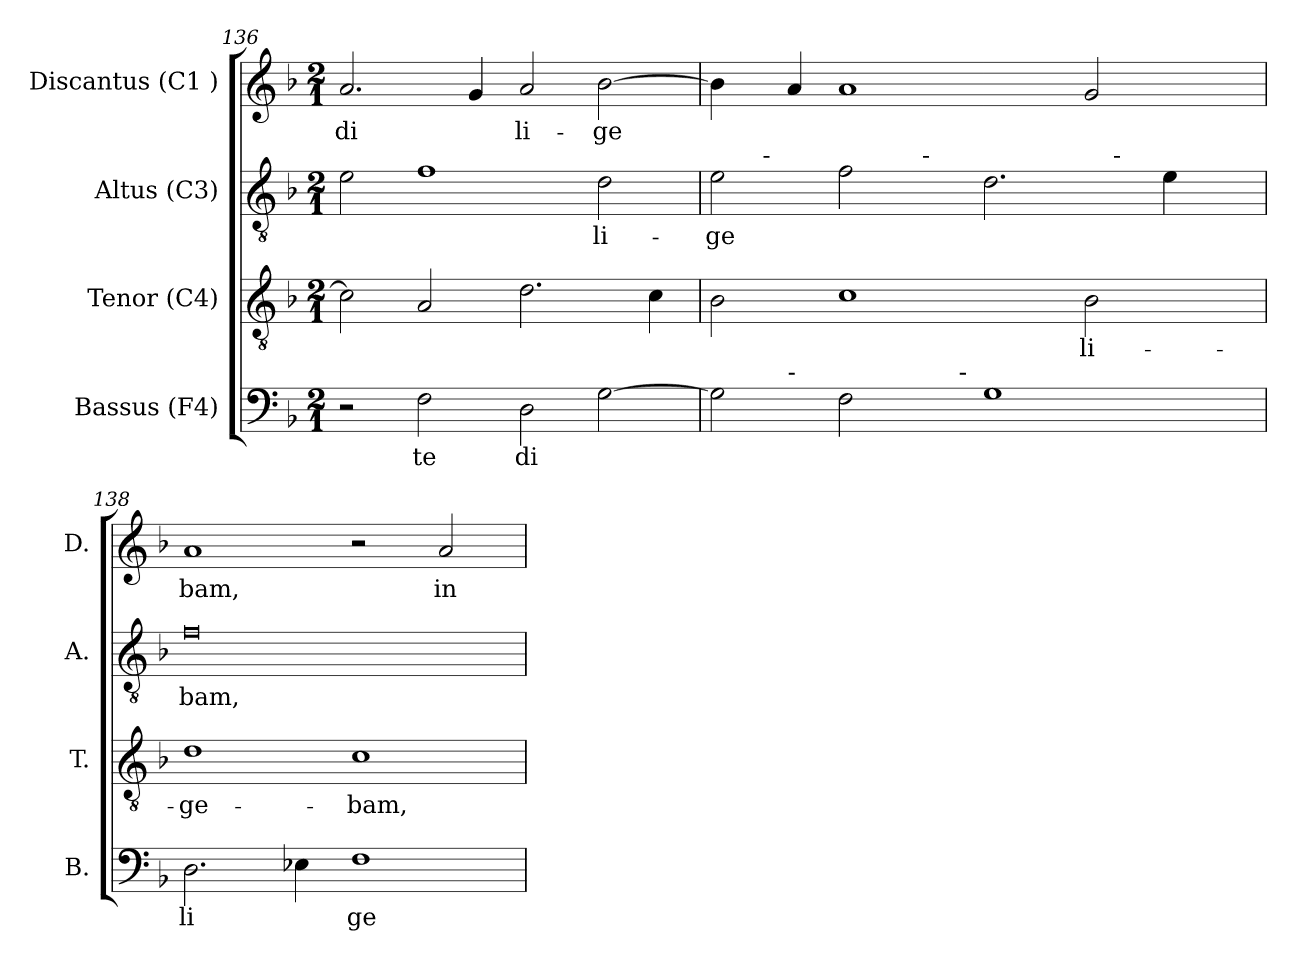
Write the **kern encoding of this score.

**kern	**text	**kern	**text	**kern	**text	**kern	**text
*part4	*part4	*part3	*part3	*part2	*part2	*part1	*part1
*staff4	*staff4	*staff3	*staff3	*staff2	*staff2	*staff1	*staff1
*I"Bassus (F4)	*	*I"Tenor (C4)	*	*I"Altus (C3)	*	*I"Discantus (C1 )	*
*I'B.	*	*I'T.	*	*I'A.	*	*I'D.	*
*clefF4	*	*clefGv2	*	*clefGv2	*	*clefG2	*
*k[b-]	*	*k[b-]	*	*k[b-]	*	*k[b-]	*
*F:	*	*F:	*	*F:	*	*F:	*
*M2/1	*	*M2/1	*	*M2/1	*	*M2/1	*
=136	=136	=136	=136	=136	=136	=136	=136
!	!	!	!LO:LY:b:cj	!	!LO:LY:b:cj	!	!LO:LY:b:cj
2r	.	2c\]	--	2e\	--	2.a/	di-
!	!LO:LY:b	!	!LO:LY:b:cj	!	!LO:LY:b:cj	!	!
2F\	te	2A/	--	1f	--	.	.
!	!	!	!	!	!	!	!LO:LY:b:cj
.	.	.	.	.	.	4g/	--
!	!LO:LY:b	!	!LO:LY:b:cj	!	!	!	!LO:LY:b:cj
2D\	di-	2.d\	--	.	.	2a/	-li-
!	!LO:LY:b	!	!	!	!LO:LY:b:cj	!	!LO:LY:b:cj
[<2G\	--	.	.	2d\	-li-	[<2b-\	-ge-
!	!	!	!LO:LY:b:cj	!	!	!	!
.	.	4c\	--	.	.	.	.
!!LO:PB:g=z
=137	=137	=137	=137	=137	=137	=137	=137
!	!LO:LY:b	!	!LO:LY:b:cj	!	!LO:LY:b:cj	!	!LO:LY:b:cj
*^	*	*	*	*^	*	*	*
*	*^	*	*	*	*	*^	*	*	*
*	*	*	*	*	*	*	*	*^	*	*	*
2G\]	4ryy	2ryy	--	2B-\	--	2e\	8ryy	2ryy	1ryy	-ge-	4b-\]	--
.	.	.	.	.	.	.	32.ryy	.	.	.	.	.
!	!	!	!	!	!	!	!LO:TX:a:t=-	!	!	!	!	!
.	.	.	.	.	.	.	1ryy	.	.	.	.	.
!	!LO:TX:a:t=-	!	!	!	!	!	!	!	!	!	!	!
!	!	!	!	!	!	!	!	!	!	!	!	!LO:LY:b:cj
.	1..ryy	.	.	.	.	.	.	.	.	.	4a/	--
!	!	!	!LO:LY:b	!	!LO:LY:b:cj	!	!	!	!	!LO:LY:b:cj	!	!LO:LY:b:cj
2F\	.	4ryy	--	1c	--	2f\	.	4ryy	.	--	1a	--
.	.	8ryy	.	.	.	.	.	16ryy	.	.	.	.
.	.	.	.	.	.	.	.	64ryy	.	.	.	.
!	!	!	!	!	!	!	!	!LO:TX:a:t=-	!	!	!	!
.	.	.	.	.	.	.	.	1ryy	.	.	.	.
.	.	32.ryy	.	.	.	.	.	.	.	.	.	.
!	!	!LO:TX:a:t=-	!	!	!	!	!	!	!	!	!	!
.	.	1ryy	.	.	.	.	.	.	.	.	.	.
!	!	!	!LO:LY:b	!	!	!	!	!	!	!LO:LY:b:cj	!	!
1G	.	.	--	.	.	2.d\	.	.	2ryy	--	.	.
.	.	.	.	.	.	.	2ryy	.	.	.	.	.
!	!	!	!	!	!LO:LY:b:cj	!	!	!	!	!	!	!LO:LY:b:cj
.	.	.	.	2B-\	-li-	.	.	.	16.ryy	.	2g/	--
!	!	!	!	!	!	!	!	!	!LO:TX:a:t=-	!	!	!
.	.	.	.	.	.	.	.	.	4ryy	.	.	.
.	.	.	.	.	.	.	4ryy	.	.	.	.	.
!	!	!	!	!	!	!	!	!	!	!LO:LY:b:cj	!	!
.	.	.	.	.	.	4e\	.	.	.	--	.	.
.	.	.	.	.	.	.	.	8ryy	.	.	.	.
.	.	.	.	.	.	.	.	.	8ryy	.	.	.
.	.	16ryy	.	.	.	.	16ryy	.	.	.	.	.
.	.	.	.	.	.	.	.	32.ryy	.	.	.	.
.	.	.	.	.	.	.	.	.	32ryy	.	.	.
.	.	64ryy	.	.	.	.	64ryy	.	.	.	.	.
=138	=138	=138	=138	=138	=138	=138	=138	=138	=138	=138	=138	=138
!	!	!	!LO:LY:b	!	!LO:LY:b:cj	!	!	!	!	!LO:LY:b:cj	!	!LO:LY:b:cj
*v	*v	*v	*	*	*	*v	*v	*v	*v	*	*	*
2.D\	-li-	1d	-ge-	0f	-bam,	1a	-bam,
!	!LO:LY:b	!	!	!	!	!	!
4E-X\	--	.	.	.	.	.	.
!	!LO:LY:b	!	!LO:LY:b:cj	!	!	!	!
1F	-ge-	1c	-bam,	.	.	2r	.
!	!	!	!	!	!	!	!LO:LY:b:cj
.	.	.	.	.	.	2a/	in-
=	=	=	=	=	=	=	=
*-	*-	*-	*-	*-	*-	*-	*-
